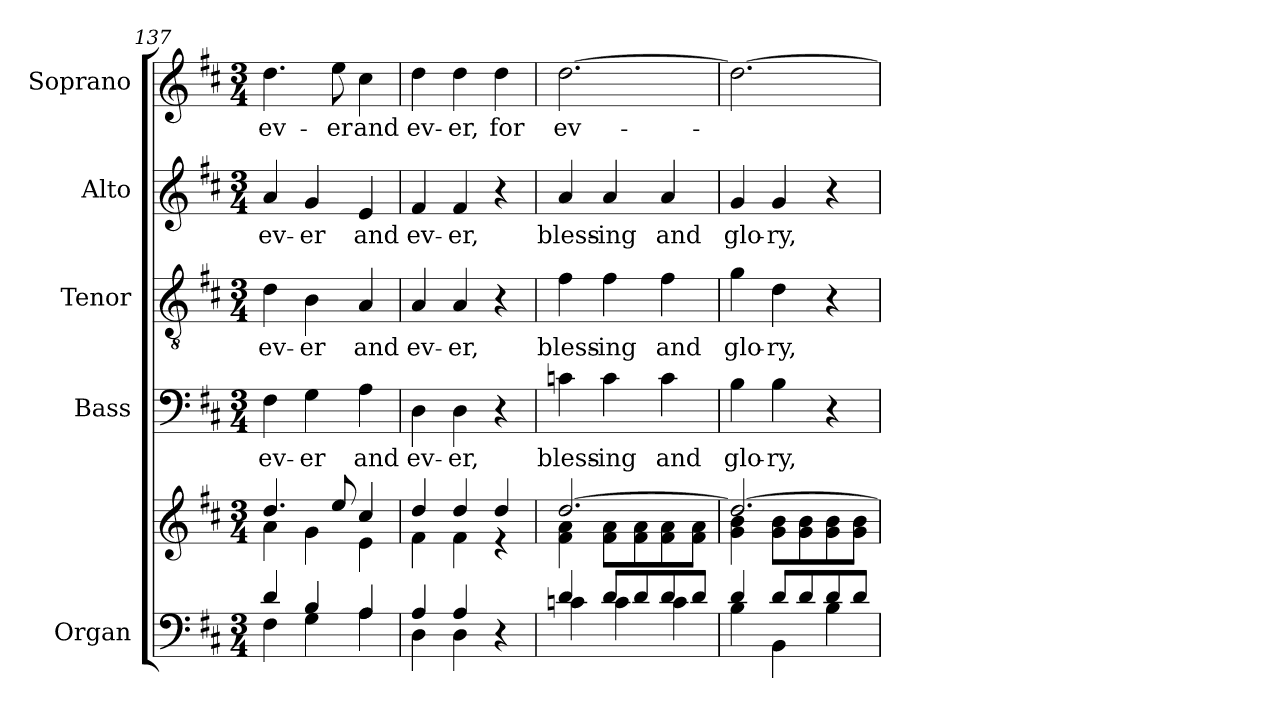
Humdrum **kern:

**kern	**kern	**kern	**text	**kern	**text	**kern	**text	**kern	**text
*part5	*part5	*part4	*part4	*part3	*part3	*part2	*part2	*part1	*part1
*staff6	*staff5	*staff4	*staff4	*staff3	*staff3	*staff2	*staff2	*staff1	*staff1
*I"Organ	*	*I"Bass	*	*I"Tenor	*	*I"Alto	*	*I"Soprano	*
*I'Org.	*	*I'B.	*	*I'T.	*	*I'A.	*	*I'S.	*
*clefF4	*clefG2	*clefF4	*	*clefGv2	*	*clefG2	*	*clefG2	*
*	*	*	*	*ITrd7c12	*	*	*	*	*
*k[f#c#]	*k[f#c#]	*k[f#c#]	*	*k[f#c#]	*	*k[f#c#]	*	*k[f#c#]	*
*D:	*D:	*D:	*	*D:	*	*D:	*	*D:	*
*M3/4	*M3/4	*M3/4	*	*M3/4	*	*M3/4	*	*M3/4	*
=137	=137	=137	=137	=137	=137	=137	=137	=137	=137
*^	*^	*	*	*	*	*	*	*	*
!	!	!	!	!	!LO:LY:b:color=#000000	!	!	!	!	!	!
!	!	!	!	!	!	!	!LO:LY:b:color=#000000	!	!	!	!
!	!	!	!	!	!	!	!	!	!LO:LY:b:color=#000000	!	!
!	!	!	!	!	!	!	!	!	!	!	!LO:LY:b:color=#000000
4di/	4F#i\	4.ddi/	4ai\	4F#i\	ev-	4Di\	ev-	4ai/	ev-	4.ddi\	ev-
!	!	!	!	!	!LO:LY:b:color=#000000	!	!	!	!	!	!
!	!	!	!	!	!	!	!LO:LY:b:color=#000000	!	!	!	!
!	!	!	!	!	!	!	!	!	!LO:LY:b:color=#000000	!	!
4Bi/	4Gi\	.	4gi\	4Gi\	-er	4BBi\	-er	4gi/	-er	.	.
!	!	!	!	!	!	!	!	!	!	!	!LO:LY:b:color=#000000
.	.	8eei/	.	.	.	.	.	.	.	8eei\	-er
!	!	!	!	!	!LO:LY:b:color=#000000	!	!	!	!	!	!
!	!	!	!	!	!	!	!LO:LY:b:color=#000000	!	!	!	!
!	!	!	!	!	!	!	!	!	!LO:LY:b:color=#000000	!	!
!	!	!	!	!	!	!	!	!	!	!	!LO:LY:b:color=#000000
4Ai/	4Ai\	4cc#i/	4ei\	4Ai\	and	4AAi/	and	4ei/	and	4cc#i\	and
=138	=138	=138	=138	=138	=138	=138	=138	=138	=138	=138	=138
!	!	!	!	!	!LO:LY:b:color=#000000	!	!	!	!	!	!
!	!	!	!	!	!	!	!LO:LY:b:color=#000000	!	!	!	!
!	!	!	!	!	!	!	!	!	!LO:LY:b:color=#000000	!	!
!	!	!	!	!	!	!	!	!	!	!	!LO:LY:b:color=#000000
4Ai/	4Di\	4ddi/	4f#i\	4Di\	ev-	4AAi/	ev-	4f#i/	ev-	4ddi\	ev-
!	!	!	!	!	!LO:LY:b:color=#000000	!	!	!	!	!	!
!	!	!	!	!	!	!	!LO:LY:b:color=#000000	!	!	!	!
!	!	!	!	!	!	!	!	!	!LO:LY:b:color=#000000	!	!
!	!	!	!	!	!	!	!	!	!	!	!LO:LY:b:color=#000000
4Ai/	4Di\	4ddi/	4f#i\	4Di\	-er,	4AAi/	-er,	4f#i/	-er,	4ddi\	-er,
!	!	!	!	!	!	!	!	!	!	!	!LO:LY:b:color=#000000
4ryy	4r	4ddi/	4r	4r	.	4r	.	4r	.	4ddi\	for
!!LO:LB:g=z
=139	=139	=139	=139	=139	=139	=139	=139	=139	=139	=139	=139
!	!	!	!	!	!LO:LY:b:color=#000000	!	!	!	!	!	!
!	!	!	!	!	!	!	!LO:LY:b:color=#000000	!	!	!	!
!	!	!	!	!	!	!	!	!	!LO:LY:b:color=#000000	!	!
!	!	!	!	!	!	!	!	!	!	!	!LO:LY:b:color=#000000
4di/	4cni\	[>2.ddi/	4f#i\ 4ai	4cni\	bless-	4F#i\	bless-	4ai/	bless-	[>2.ddi\	ev-
!	!	!	!	!	!LO:LY:b:color=#000000	!	!	!	!	!	!
!	!	!	!	!	!	!	!LO:LY:b:color=#000000	!	!	!	!
!	!	!	!	!	!	!	!	!	!LO:LY:b:color=#000000	!	!
8di/L	4ci\	.	8f#i\ 8aiL	4ci\	-ing	4F#i\	-ing	4ai/	-ing	.	.
8di/	.	.	8f#i\ 8ai	.	.	.	.	.	.	.	.
!	!	!	!	!	!LO:LY:b:color=#000000	!	!	!	!	!	!
!	!	!	!	!	!	!	!LO:LY:b:color=#000000	!	!	!	!
!	!	!	!	!	!	!	!	!	!LO:LY:b:color=#000000	!	!
8di/	4ci\	.	8f#i\ 8ai	4ci\	and	4F#i\	and	4ai/	and	.	.
8di/J	.	.	8f#i\ 8aiJ	.	.	.	.	.	.	.	.
=140	=140	=140	=140	=140	=140	=140	=140	=140	=140	=140	=140
!	!	!	!	!	!LO:LY:b:color=#000000	!	!	!	!	!	!
!	!	!	!	!	!	!	!LO:LY:b:color=#000000	!	!	!	!
!	!	!	!	!	!	!	!	!	!LO:LY:b:color=#000000	!	!
4di/	4Bi\	2.ddi/_>	4gi\ 4bi	4Bi\	glo-	4Gi\	glo-	4gi/	glo-	2.ddi\_>	.
!	!	!	!	!	!LO:LY:b:color=#000000	!	!	!	!	!	!
!	!	!	!	!	!	!	!LO:LY:b:color=#000000	!	!	!	!
!	!	!	!	!	!	!	!	!	!LO:LY:b:color=#000000	!	!
8di/L	4BBi\	.	8gi\ 8biL	4Bi\	-ry,	4Di\	-ry,	4gi/	-ry,	.	.
8di/	.	.	8gi\ 8bi	.	.	.	.	.	.	.	.
8di/	4Bi\	.	8gi\ 8bi	4r	.	4r	.	4r	.	.	.
8di/J	.	.	8gi\ 8biJ	.	.	.	.	.	.	.	.
*v	*v	*	*	*	*	*	*	*	*	*	*
*	*v	*v	*	*	*	*	*	*	*	*
=	=	=	=	=	=	=	=	=	=
*-	*-	*-	*-	*-	*-	*-	*-	*-	*-
